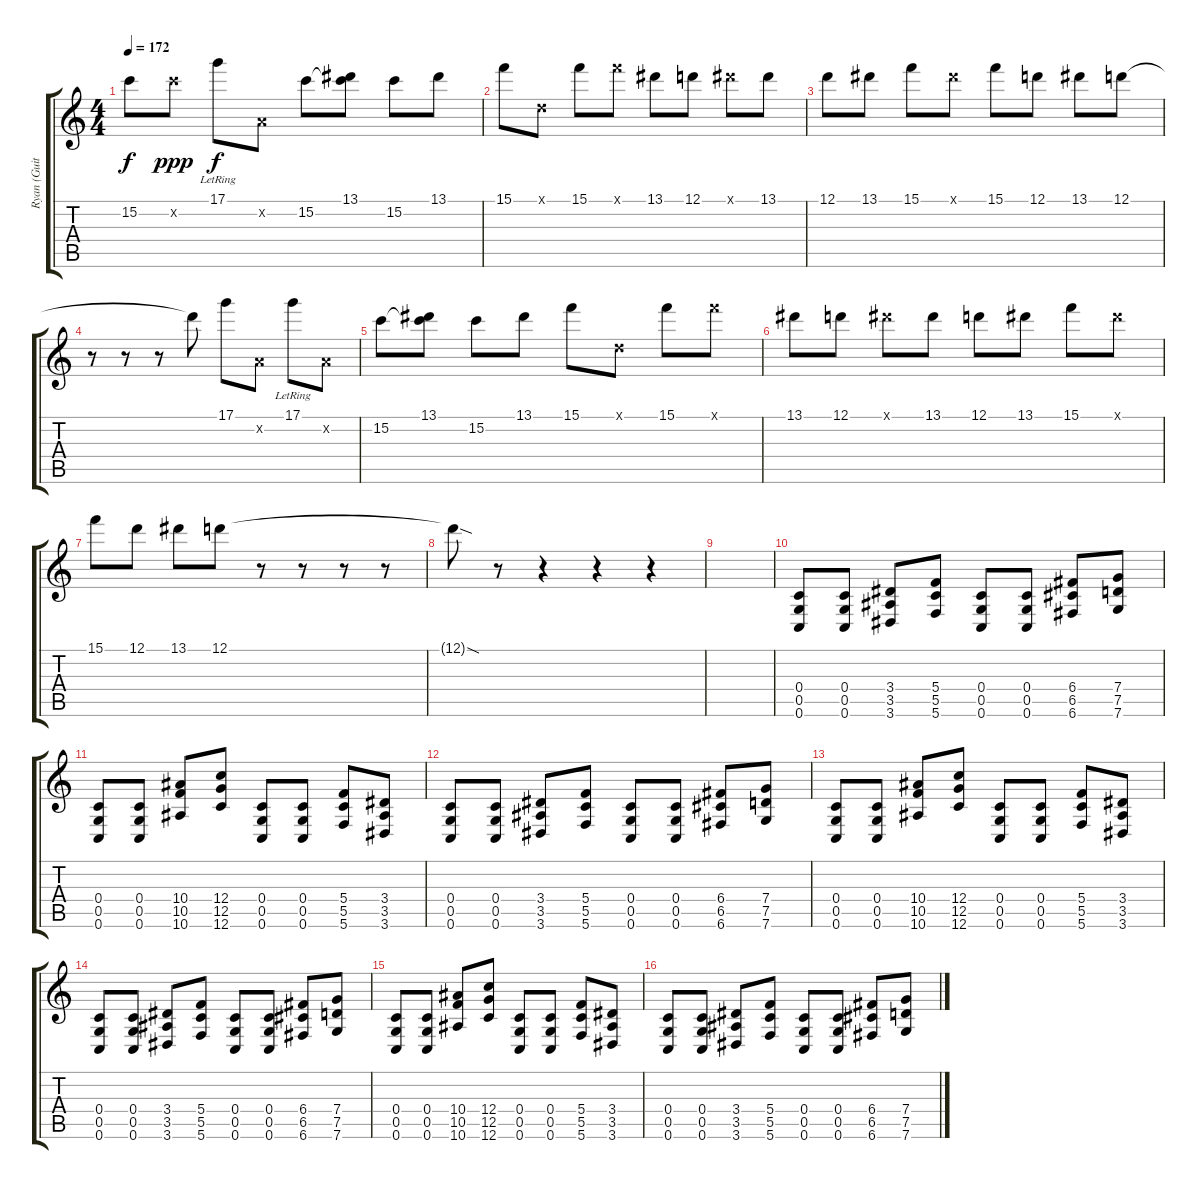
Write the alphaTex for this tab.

\track ("Ryan (Guitarra 2)" "Ryan (Guit") {instrument distortionguitar}
\staff {score tabs}
\tuning (D4 A3 F3 C3 G2 C2) {hide}
\ts (4 4)
\tempo 172
\clef g2
\ks c
15.2.8{dy f volume 6 instrument distortionguitar} 15.2{x}.8{dy ppp} 17.1{lr}.8{dy f} 0.2{x}.8 15.2.8 (13.1 15.2{t}).8 15.2.8 13.1.8 |
15.1.8 0.1{x}.8 15.1.8 15.1{x}.8 13.1.8 12.1.8 13.1{x}.8 13.1.8 |
12.1.8 13.1.8 15.1.8 13.1{x}.8 15.1.8 12.1.8 13.1.8 12.1.8 |
r.8 r.8 r.8 12.1{t}.8 17.1.8 0.2{x}.8 17.1{lr}.8 0.2{x}.8 |
15.2.8 (13.1 15.2{t}).8 15.2.8 13.1.8 15.1.8 0.1{x}.8 15.1.8 15.1{x}.8 |
13.1.8 12.1.8 13.1{x}.8 13.1.8 12.1.8 13.1.8 15.1.8 13.1{x}.8 |
15.1.8 12.1.8 13.1.8 12.1.8 r.8 r.8 r.8 r.8 |
12.1{sod t}.8 r.8 r.4 r.4 r.4 |
|
(0.4 0.5 0.6).8{volume 7 instrument distortionguitar} (0.4 0.5 0.6).8 (3.4 3.5 3.6).8 (5.4 5.5 5.6).8 (0.4 0.5 0.6).8 (0.4 0.5 0.6).8 (6.4 6.5 6.6).8 (7.4 7.5 7.6).8 |
(0.4 0.5 0.6).8 (0.4 0.5 0.6).8 (10.4 10.5 10.6).8 (12.4 12.5 12.6).8 (0.4 0.5 0.6).8 (0.4 0.5 0.6).8 (5.4 5.5 5.6).8 (3.4 3.5 3.6).8 |
(0.4 0.5 0.6).8 (0.4 0.5 0.6).8 (3.4 3.5 3.6).8 (5.4 5.5 5.6).8 (0.4 0.5 0.6).8 (0.4 0.5 0.6).8 (6.4 6.5 6.6).8 (7.4 7.5 7.6).8 |
(0.4 0.5 0.6).8 (0.4 0.5 0.6).8 (10.4 10.5 10.6).8 (12.4 12.5 12.6).8 (0.4 0.5 0.6).8 (0.4 0.5 0.6).8 (5.4 5.5 5.6).8 (3.4 3.5 3.6).8 |
(0.4 0.5 0.6).8 (0.4 0.5 0.6).8 (3.4 3.5 3.6).8 (5.4 5.5 5.6).8 (0.4 0.5 0.6).8 (0.4 0.5 0.6).8 (6.4 6.5 6.6).8 (7.4 7.5 7.6).8 |
(0.4 0.5 0.6).8 (0.4 0.5 0.6).8 (10.4 10.5 10.6).8 (12.4 12.5 12.6).8 (0.4 0.5 0.6).8 (0.4 0.5 0.6).8 (5.4 5.5 5.6).8 (3.4 3.5 3.6).8 |
(0.4 0.5 0.6).8 (0.4 0.5 0.6).8 (3.4 3.5 3.6).8 (5.4 5.5 5.6).8 (0.4 0.5 0.6).8 (0.4 0.5 0.6).8 (6.4 6.5 6.6).8 (7.4 7.5 7.6).8
